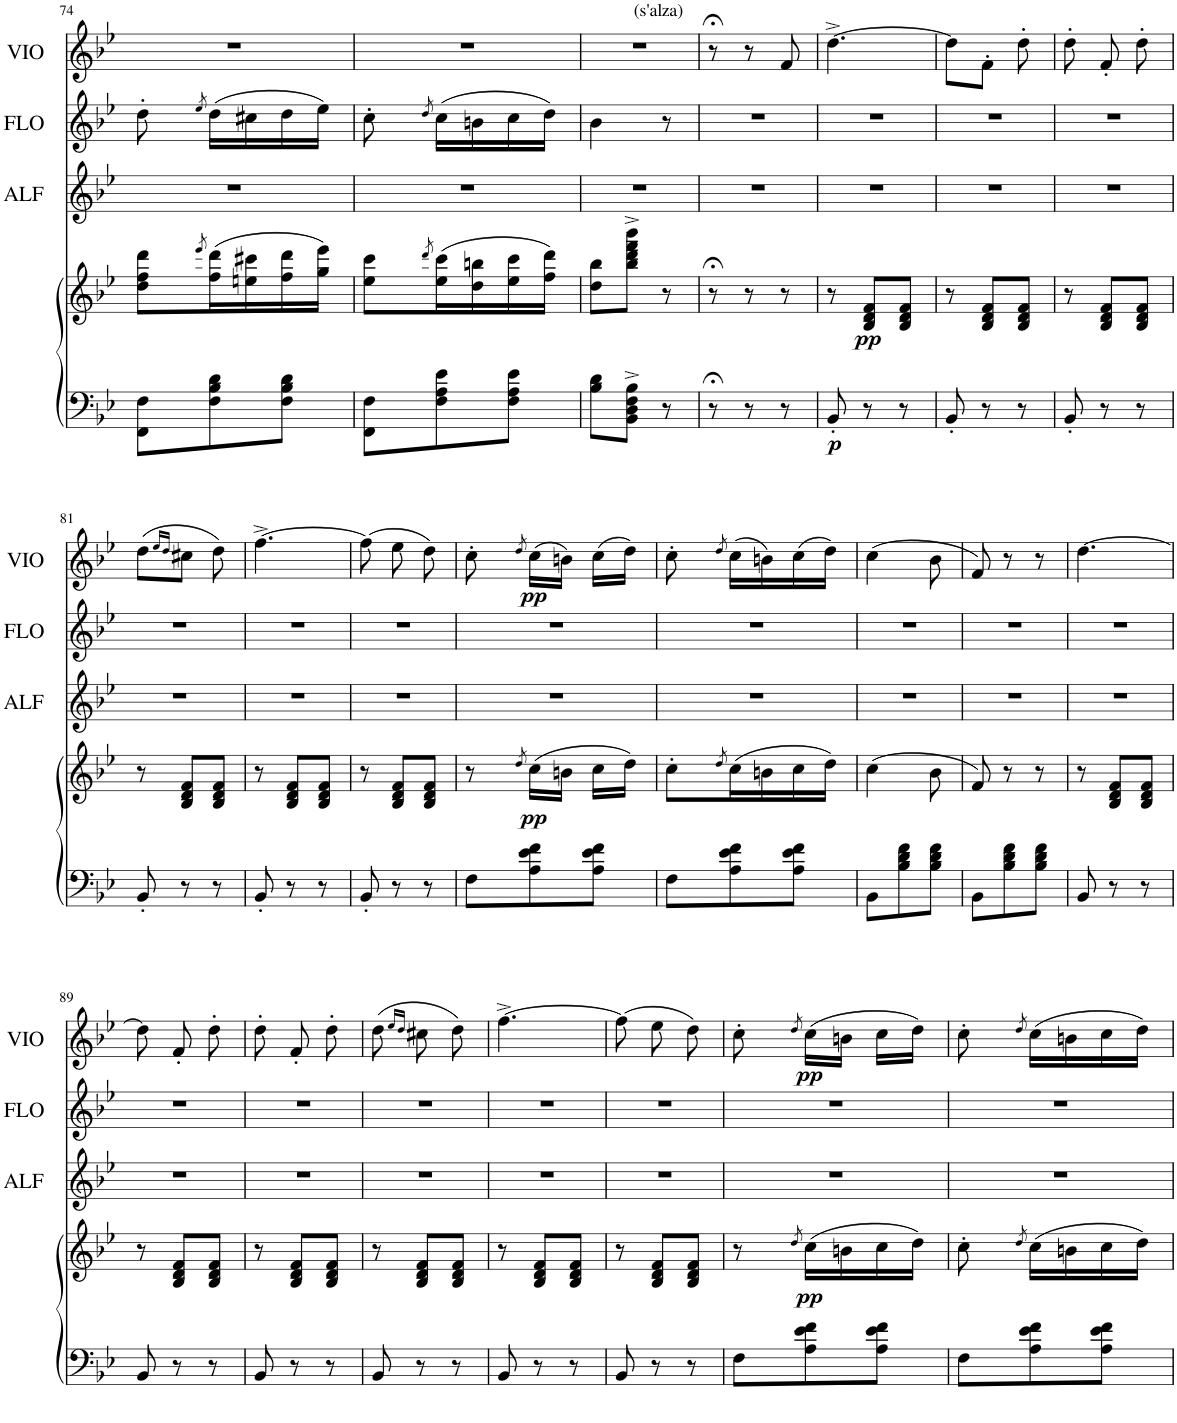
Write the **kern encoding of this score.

**kern	**kern	**dynam	**kern	**kern	**kern	**dynam
*part4	*part4	*part4	*part3	*part2	*part1	*part1
*staff5	*staff4	*staff4/5	*staff3	*staff2	*staff1	*staff1
*I"Piano	*	*	*I"ALFREDO.	*I"FLORA.	*I"VIOLETTA.	*
*I'Pno	*	*	*I'ALF	*I'FLO	*I'VIO	*
!!LO:PB:g=z
*clefF4	*clefG2	*	*clefG2	*clefG2	*clefG2	*
*k[b-e-]	*k[b-e-]	*	*k[b-e-]	*k[b-e-]	*k[b-e-]	*
*M3/8	*M3/8	*	*M3/8	*M3/8	*M3/8	*
=74	=74	=74	=74	=74	=74	=74
*	*^	*	*	*^	*	*
8FF\ 8F\L	8dd\ 8ff\ 8ddd\L	16.dd 16.ff 16.dddLL	.	4.r	8dd'\	16.dd'LL	4.r	.
.	.	32eee-!K	.	.	.	32ee-!K	.	.
.	8qeee-/	.	.	.	8qee-/	.	.	.
8F\ 8B-\ 8d\	(16ff\ 16ddd\L	(16ff 16dddJJ	.	.	(>16dd\LL	(16ddJJ	.	.
.	16een\ 16ccc#X\	8.ryy	.	.	16cc#X\	8.ryy	.	.
8F\ 8B-\ 8d\J	16ff\ 16ddd\	.	.	.	16dd\	.	.	.
.	(16gg\ 16eee-\JJ)	.	.	.	(16ee-\JJ)	.	.	.
=75	=75	=75	=75	=75	=75	=75	=75	=75
8FF\ 8F\L	8ee-\ 8ccc\L	16.ee- 16.cccLL	.	4.r	8cc'\	16.cc'LL	4.r	.
.	.	32ddd!K	.	.	.	32dd!K	.	.
.	8qddd/	.	.	.	8qdd/	.	.	.
8F\ 8A\ 8e-\	16ee-\ 16ccc\L	(16ee- 16cccJJ	.	.	16cc\LL	16ccJJ	.	.
.	16dd\ 16bbn\	8.ryy	.	.	16bn\	8.ryy	.	.
8F\ 8A\ 8e-\J	16ee-\ 16ccc\	.	.	.	16cc\	.	.	.
.	(16ff\ 16ddd\JJ)	.	.	.	(16dd\JJ)	.	.	.
*	*v	*v	*	*	*v	*v	*	*
=76	=76	=76	=76	=76	=76	=76
!	!	!	!	!	!LO:TX:a:t=(s'alza)	!
8B-\ 8d\L	8dd\ 8bb-\L	.	4.r	4b-\	4.r	.
8BB-\^ 8D\^ 8F\^ 8B-\^J	8bb-\^ 8ddd\^ 8fff\^ 8bbb-\^J	.	.	.	.	.
8r	8r	.	.	8r	.	.
=77	=77	=77	=77	=77	=77	=77
8r;<	8r;<	.	4.r	4.r	8r;<	.
8r	8r	.	.	.	8r	.
8r	8r	.	.	.	8f/	.
=78	=78	=78	=78	=78	=78	=78
!	!	!LO:DY:b=2	!	!	!	!
8BB-'/	8r	p	4.r	4.r	[4.dd^\	.
!	!	!LO:DY:b	!	!	!	!
8r	8B-/ 8d/ 8f/L	pp	.	.	.	.
8r	8B-/ 8d/ 8f/J	.	.	.	.	.
=79	=79	=79	=79	=79	=79	=79
8BB-'/	8r	.	4.r	4.r	8dd\L]	.
8r	8B-/ 8d/ 8f/L	.	.	.	8f'\J	.
8r	8B-/ 8d/ 8f/J	.	.	.	8dd'\	.
=80	=80	=80	=80	=80	=80	=80
8BB-'/	8r	.	4.r	4.r	8dd'\	.
8r	8B-/ 8d/ 8f/L	.	.	.	8f'/	.
8r	8B-/ 8d/ 8f/J	.	.	.	8dd'\	.
!!LO:LB:g=z
=81	=81	=81	=81	=81	=81	=81
8BB-'/	8r	.	4.r	4.r	(8dd\L	.
.	.	.	.	.	16qee-/LL	.
.	.	.	.	.	16qdd/JJ	.
8r	8B-/ 8d/ 8f/L	.	.	.	8cc#X\J	.
8r	8B-/ 8d/ 8f/J	.	.	.	8dd\)	.
=82	=82	=82	=82	=82	=82	=82
8BB-'/	8r	.	4.r	4.r	[4.ff^\	.
8r	8B-/ 8d/ 8f/L	.	.	.	.	.
8r	8B-/ 8d/ 8f/J	.	.	.	.	.
=83	=83	=83	=83	=83	=83	=83
8BB-'/	8r	.	4.r	4.r	(8ff\]	.
8r	8B-/ 8d/ 8f/L	.	.	.	8ee-\	.
8r	8B-/ 8d/ 8f/J	.	.	.	8dd\)	.
=84	=84	=84	=84	=84	=84	=84
*	*^	*	*	*	*^	*
8F\L	8r	16.ryy	.	4.r	4.r	8cc'\	16.cc'LL	.
.	.	32dd!KLL	.	.	.	.	32dd!K	.
.	8qdd/	.	.	.	.	8qdd/	.	.
!	!	!	!LO:DY:b	!	!	!	!	!LO:DY:b
8A\ 8e-\ 8f\	16cc\LL	(16ccJJ	pp	.	.	(>16cc\LL	(>16ccJJ	pp
.	16bn\JJ	8.ryy	.	.	.	(16bn\JJ)	8.ryy	.
8A\ 8e-\ 8f\J	16cc\LL	.	.	.	.	(>16cc\LL	.	.
.	(16dd\JJ)	.	.	.	.	16dd\JJ)	.	.
=85	=85	=85	=85	=85	=85	=85	=85	=85
8F\L	8cc'>\L	16.cc'>LL	.	4.r	4.r	8cc'\	16.cc'LL	.
.	.	32dd!K	.	.	.	.	32dd!K	.
.	8qdd/	.	.	.	.	8qdd/	.	.
8A\ 8e-\ 8f\	16cc\L	(16ccJJ	.	.	.	16cc\LL	(16ccJJ	.
.	16bn\	8.ryy	.	.	.	(16bn\)	8.ryy	.
8A\ 8e-\ 8f\J	16cc\	.	.	.	.	(>16cc\	.	.
.	(16dd\JJ)	.	.	.	.	16dd\JJ)	.	.
*	*v	*v	*	*	*	*v	*v	*
=86	=86	=86	=86	=86	=86	=86
8BB-\L	4cc\	.	4.r	4.r	4cc\	.
8B-\ 8d\ 8f\	.	.	.	.	.	.
8B-\ 8d\ 8f\J	8b-\	.	.	.	8b-\	.
=87	=87	=87	=87	=87	=87	=87
8BB-\L	8f/)	.	4.r	4.r	8f/)	.
8B-\ 8d\ 8f\	8r	.	.	.	8r	.
8B-\ 8d\ 8f\J	8r	.	.	.	8r	.
=88	=88	=88	=88	=88	=88	=88
8BB-/	8r	.	4.r	4.r	[4.dd\	.
8r	8B-/ 8d/ 8f/L	.	.	.	.	.
8r	8B-/ 8d/ 8f/J	.	.	.	.	.
!!LO:LB:g=z
=89	=89	=89	=89	=89	=89	=89
8BB-/	8r	.	4.r	4.r	8dd\]	.
8r	8B-/ 8d/ 8f/L	.	.	.	8f'/	.
8r	8B-/ 8d/ 8f/J	.	.	.	8dd'\	.
=90	=90	=90	=90	=90	=90	=90
8BB-/	8r	.	4.r	4.r	8dd'\	.
8r	8B-/ 8d/ 8f/L	.	.	.	8f'/	.
8r	8B-/ 8d/ 8f/J	.	.	.	8dd'\	.
=91	=91	=91	=91	=91	=91	=91
8BB-/	8r	.	4.r	4.r	(8dd\	.
.	.	.	.	.	16qee-/LL	.
.	.	.	.	.	16qdd/JJ	.
8r	8B-/ 8d/ 8f/L	.	.	.	8cc#X\	.
8r	8B-/ 8d/ 8f/J	.	.	.	8dd\)	.
=92	=92	=92	=92	=92	=92	=92
8BB-/	8r	.	4.r	4.r	[4.ff^\	.
8r	8B-/ 8d/ 8f/L	.	.	.	.	.
8r	8B-/ 8d/ 8f/J	.	.	.	.	.
=93	=93	=93	=93	=93	=93	=93
8BB-/	8r	.	4.r	4.r	(8ff\]	.
8r	8B-/ 8d/ 8f/L	.	.	.	8ee-\	.
8r	8B-/ 8d/ 8f/J	.	.	.	8dd\)	.
=94	=94	=94	=94	=94	=94	=94
*	*^	*	*	*	*^	*
8F\L	8r	16.ryy	.	4.r	4.r	8cc'\	16.cc'LL	.
.	.	32dd!KLL	.	.	.	.	32dd!K	.
.	8qdd/	.	.	.	.	8qdd/	.	.
!	!	!	!LO:DY:b	!	!	!	!	!LO:DY:b
8A\ 8e-\ 8f\	(16cc\LL	(16ccJJ	pp	.	.	(16cc\LL	(16ccJJ	pp
.	16bn\	8.ryy	.	.	.	16bn\JJ	8.ryy	.
8A\ 8e-\ 8f\J	16cc\	.	.	.	.	16cc\LL	.	.
.	(16dd\JJ)	.	.	.	.	(16dd\JJ)	.	.
=95	=95	=95	=95	=95	=95	=95	=95	=95
8F\L	8cc'\	16.cc'LL	.	4.r	4.r	8cc'\	16.cc'LL	.
.	.	32dd!K	.	.	.	.	32dd!K	.
.	8qdd/	.	.	.	.	8qdd/	.	.
8A\ 8e-\ 8f\	16cc\LL	16ccJJ	.	.	.	16cc\LL	16ccJJ	.
.	16bn\	8.ryy	.	.	.	16bn\	8.ryy	.
8A\ 8e-\ 8f\J	16cc\	.	.	.	.	16cc\	.	.
.	(16dd\JJ)	.	.	.	.	(16dd\JJ)	.	.
*	*v	*v	*	*	*	*v	*v	*
=	=	=	=	=	=	=
*-	*-	*-	*-	*-	*-	*-
